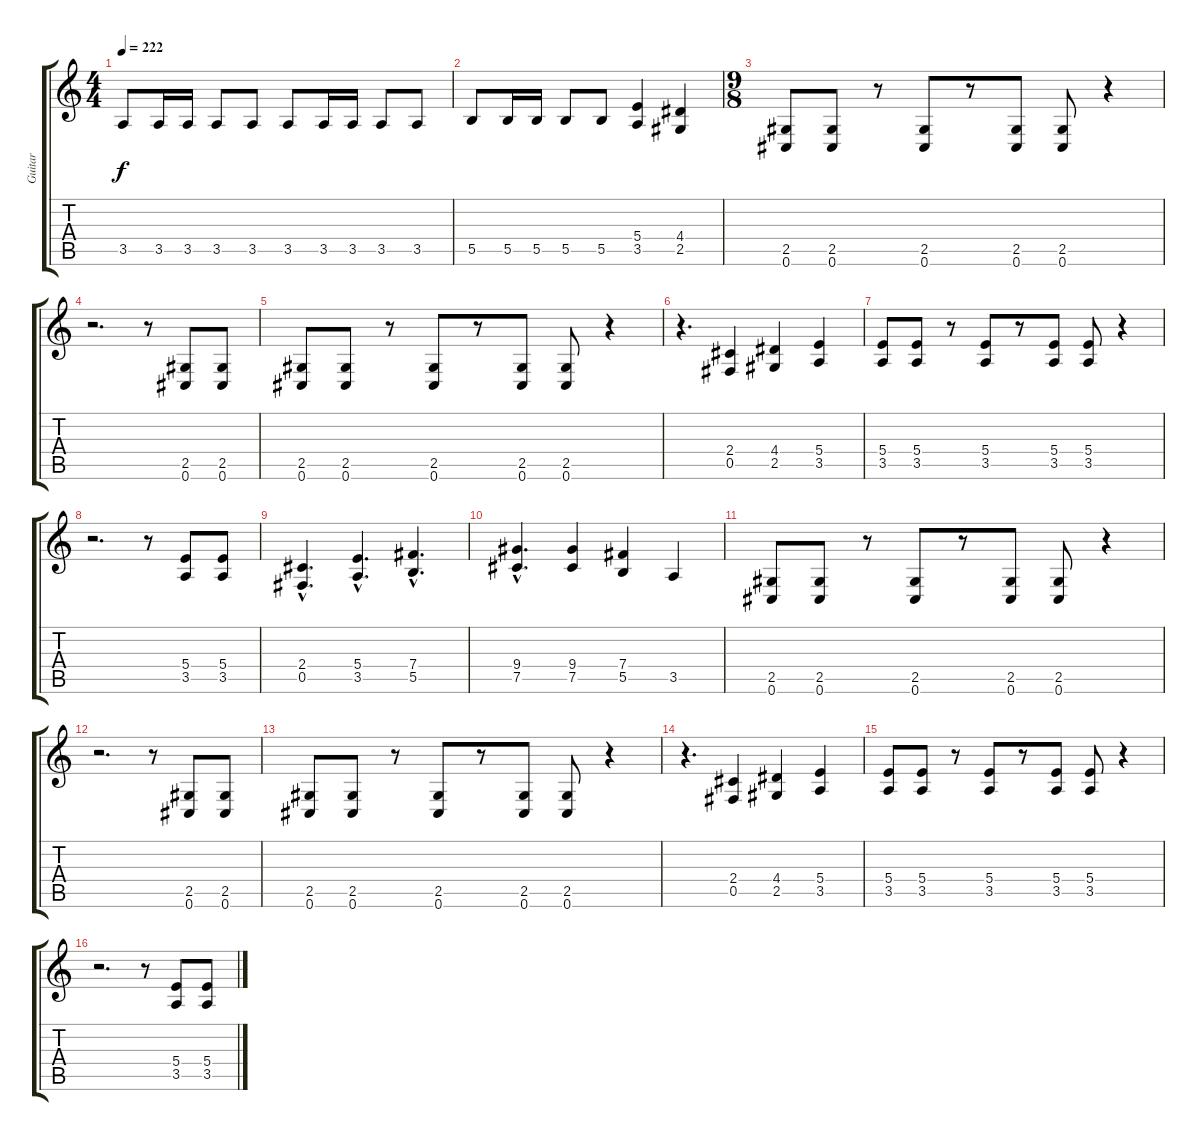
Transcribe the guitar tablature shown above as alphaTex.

\track ("Guitar" "Guitar") {instrument distortionguitar}
\staff {score tabs}
\tuning (Db4 Ab3 E3 B2 Gb2 Db2) {hide}
\ts (4 4)
\tempo 222
\clef g2
\ks c
3.5.8{dy f} 3.5.16 3.5.16 3.5.8 3.5.8 3.5.8 3.5.16 3.5.16 3.5.8 3.5.8 |
5.5.8 5.5.16 5.5.16 5.5.8 5.5.8 (5.4 3.5).4 (4.4 2.5).4 |
\ts (9 8)
(2.5 0.6).8 (2.5 0.6).8 r.8 (2.5 0.6).8 r.8 (2.5 0.6).8 (2.5 0.6).8 r.4 |
r.2{d} r.8 (2.5 0.6).8 (2.5 0.6).8 |
(2.5 0.6).8 (2.5 0.6).8 r.8 (2.5 0.6).8 r.8 (2.5 0.6).8 (2.5 0.6).8 r.4 |
r.4{d} (2.4 0.5).4 (4.4 2.5).4 (5.4 3.5).4 |
(5.4 3.5).8 (5.4 3.5).8 r.8 (5.4 3.5).8 r.8 (5.4 3.5).8 (5.4 3.5).8 r.4 |
r.2{d} r.8 (5.4 3.5).8 (5.4 3.5).8 |
(2.4{hac} 0.5{hac}).4{d} (5.4{hac} 3.5{hac}).4{d} (7.4{hac} 5.5{hac}).4{d} |
(9.4{hac} 7.5{hac}).4{d} (9.4 7.5).4 (7.4 5.5).4 3.5.4 |
(2.5 0.6).8 (2.5 0.6).8 r.8 (2.5 0.6).8 r.8 (2.5 0.6).8 (2.5 0.6).8 r.4 |
r.2{d} r.8 (2.5 0.6).8 (2.5 0.6).8 |
(2.5 0.6).8 (2.5 0.6).8 r.8 (2.5 0.6).8 r.8 (2.5 0.6).8 (2.5 0.6).8 r.4 |
r.4{d} (2.4 0.5).4 (4.4 2.5).4 (5.4 3.5).4 |
(5.4 3.5).8 (5.4 3.5).8 r.8 (5.4 3.5).8 r.8 (5.4 3.5).8 (5.4 3.5).8 r.4 |
r.2{d} r.8 (5.4 3.5).8 (5.4 3.5).8
